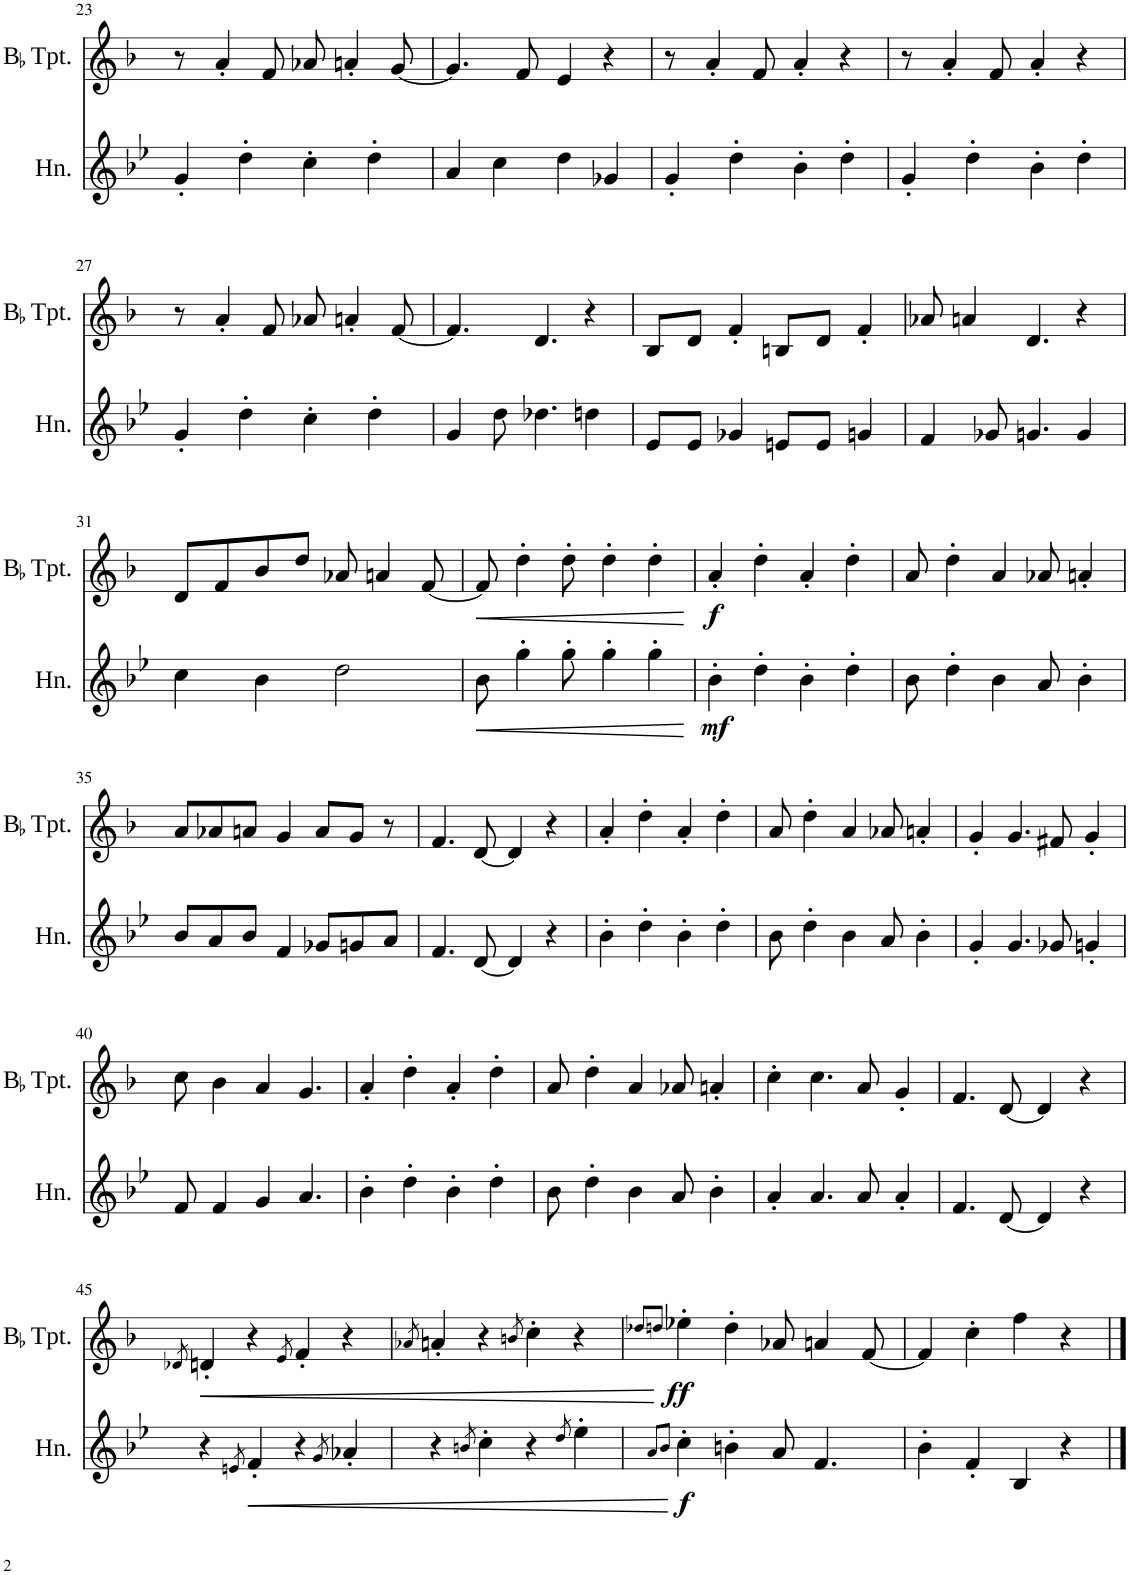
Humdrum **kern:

**kern	**dynam	**kern	**dynam
*part2	*part2	*part1	*part1
*staff2	*staff2	*staff1	*staff1
*I"Horn	*	*I"BaccidentalFlat Trumpet	*
*I'Hn.	*	*I'BaccidentalFlat Tpt.	*
!!LO:PB:g=z
*clefG2	*	*clefG2	*
*Trd4c7	*	*Trd1c2	*
*k[b-e-]	*	*k[b-]	*
*M4/4	*	*M4/4	*
=23	=23	=23	=23
4g'/	.	8r	.
.	.	4a'/	.
4dd'\	.	.	.
.	.	8f/	.
4cc'\	.	8a-X/	.
.	.	4an'/	.
4dd'\	.	.	.
.	.	[8g/	.
=24	=24	=24	=24
4a/	.	4.g/]	.
4cc\	.	.	.
.	.	8f/	.
4dd\	.	4e/	.
4g-X/	.	4r	.
=25	=25	=25	=25
4g'/	.	8r	.
.	.	4a'/	.
4dd'\	.	.	.
.	.	8f/	.
4b-'\	.	4a'/	.
4dd'\	.	4r	.
=26	=26	=26	=26
4g'/	.	8r	.
.	.	4a'/	.
4dd'\	.	.	.
.	.	8f/	.
4b-'\	.	4a'/	.
4dd'\	.	4r	.
!!LO:LB:g=z
=27	=27	=27	=27
4g'/	.	8r	.
.	.	4a'/	.
4dd'\	.	.	.
.	.	8f/	.
4cc'\	.	8a-X/	.
.	.	4an'/	.
4dd'\	.	.	.
.	.	[8f/	.
=28	=28	=28	=28
4g/	.	4.f/]	.
8dd\	.	.	.
4.dd-X\	.	4.d/	.
4ddn\	.	4r	.
=29	=29	=29	=29
8e-/L	.	8B-/L	.
8e-/J	.	8d/J	.
4g-X/	.	4f'/	.
8en/L	.	8Bn/L	.
8e/J	.	8d/J	.
4gn/	.	4f'/	.
=30	=30	=30	=30
4f/	.	8a-X/	.
.	.	4an/	.
8g-X/	.	.	.
4.gn/	.	4.d/	.
4g/	.	4r	.
!!LO:LB:g=z
=31	=31	=31	=31
4cc\	.	8d/L	.
.	.	8f/	.
4b-\	.	8b-/	.
.	.	8dd/J	.
2dd\	.	8a-X/	.
.	.	4an/	.
.	.	[8f/	.
=32	=32	=32	=32
!	!LO:HP:b	!	!LO:HP:b
8b-\	<	8f/]	<
4gg'\	.	4dd'\	.
8gg'\	.	8dd'\	.
4gg'\	.	4dd'\	.
4gg'\	.	4dd'\	.
.	[	.	[
=33	=33	=33	=33
!	!LO:DY:b	!	!LO:DY:b
4b-'\	mf	4a'/	f
4dd'\	.	4dd'\	.
4b-'\	.	4a'/	.
4dd'\	.	4dd'\	.
=34	=34	=34	=34
8b-\	.	8a/	.
4dd'\	.	4dd'\	.
4b-\	.	4a/	.
8a/	.	8a-X/	.
4b-'\	.	4an'/	.
!!LO:LB:g=z
=35	=35	=35	=35
8b-/L	.	8a/L	.
8a/	.	8a-X/	.
8b-/J	.	8an/J	.
4f/	.	4g/	.
8g-X/L	.	8a/L	.
8gn/	.	8g/J	.
8a/J	.	8r	.
=36	=36	=36	=36
4.f/	.	4.f/	.
[8d/	.	[8d/	.
4d/]	.	4d/]	.
4r	.	4r	.
=37	=37	=37	=37
4b-'\	.	4a'/	.
4dd'\	.	4dd'\	.
4b-'\	.	4a'/	.
4dd'\	.	4dd'\	.
=38	=38	=38	=38
8b-\	.	8a/	.
4dd'\	.	4dd'\	.
4b-\	.	4a/	.
8a/	.	8a-X/	.
4b-'\	.	4an'/	.
=39	=39	=39	=39
4g'/	.	4g'/	.
4.g/	.	4.g/	.
8g-X/	.	8f#X/	.
4gn'/	.	4g'/	.
!!LO:LB:g=z
=40	=40	=40	=40
8f/	.	8cc\	.
4f/	.	4b-\	.
4g/	.	4a/	.
4.a/	.	4.g/	.
=41	=41	=41	=41
4b-'\	.	4a'/	.
4dd'\	.	4dd'\	.
4b-'\	.	4a'/	.
4dd'\	.	4dd'\	.
=42	=42	=42	=42
8b-\	.	8a/	.
4dd'\	.	4dd'\	.
4b-\	.	4a/	.
8a/	.	8a-X/	.
4b-'\	.	4an'/	.
=43	=43	=43	=43
4a'/	.	4cc'\	.
4.a/	.	4.cc\	.
8a/	.	8a/	.
4a'/	.	4g'/	.
=44	=44	=44	=44
4.f/	.	4.f/	.
[8d/	.	[8d/	.
4d/]	.	4d/]	.
4r	.	4r	.
!!LO:LB:g=z
=45	=45	=45	=45
.	.	8qd-X/	.
4r	.	4dn'/	.
8qen/	.	.	.
4f'/	.	4r	.
.	.	8qe/	.
4r	.	4f'/	.
8qg/	.	.	.
4a-X'/	.	4r	.
=46	=46	=46	=46
.	.	8qa-X/	.
4r	.	4an'/	.
8qbn/	.	.	.
4cc'\	.	4r	.
.	.	8qbn/	.
4r	.	4cc'\	.
8qdd/	.	.	.
4ee-'\	.	4r	.
=47	=47	=47	=47
8qa/L	.	8qdd-X/L	.
8qb-/J	.	8qddn/J	.
!	!LO:DY:b	!	!LO:DY:b
4cc'\	f	4ee-X'\	ff
4bn'\	.	4dd'\	.
8a/	.	8a-X/	.
4.f/	.	4an/	.
.	.	[8f/	.
=48	=48	=48	=48
4b-'\	.	4f/]	.
4f'/	.	4cc'\	.
4B-/	.	4ff\	.
4r	.	4r	.
==	==	==	==
*-	*-	*-	*-
